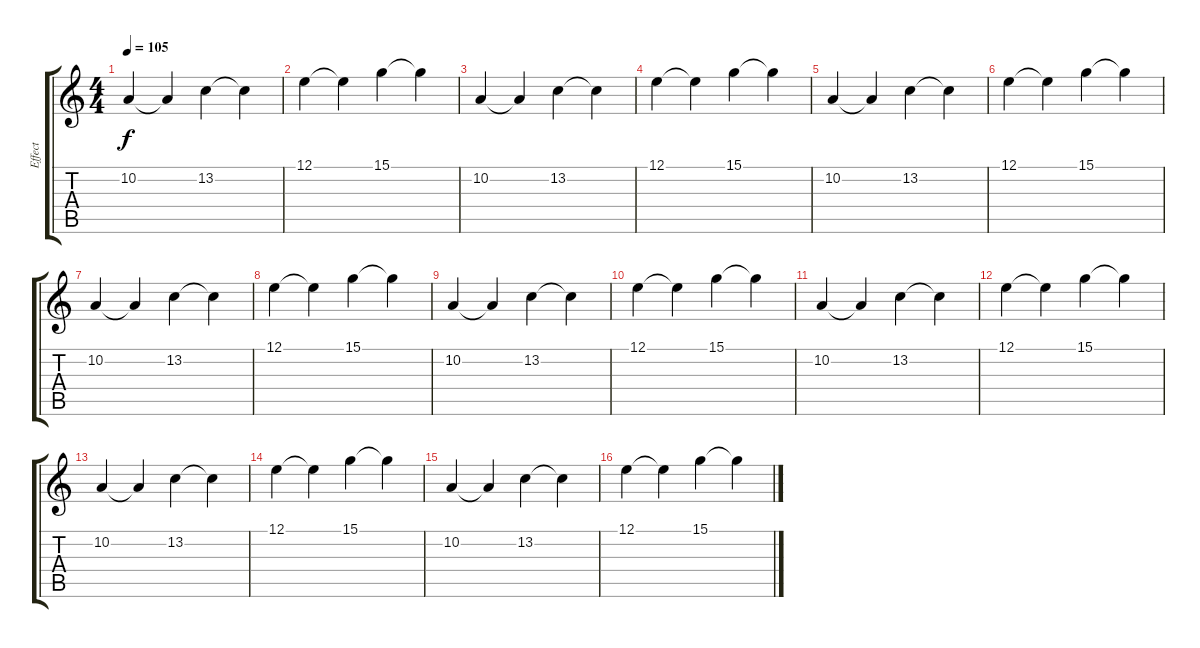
\track ("Effect" "Effect") {instrument electricpiano1}
\staff {score tabs}
\tuning (E4 B3 G3 D3 A2 E2) {hide}
\ts (4 4)
\tempo 105
\clef g2
\ks c
10.2.4{dy f instrument electricpiano1} 10.2{t}.4 13.2.4 13.2{t}.4 |
12.1.4 12.1{t}.4 15.1.4 15.1{t}.4 |
10.2.4 10.2{t}.4 13.2.4 13.2{t}.4 |
12.1.4 12.1{t}.4 15.1.4 15.1{t}.4 |
10.2.4 10.2{t}.4 13.2.4 13.2{t}.4 |
12.1.4 12.1{t}.4 15.1.4 15.1{t}.4 |
10.2.4 10.2{t}.4 13.2.4 13.2{t}.4 |
12.1.4 12.1{t}.4 15.1.4 15.1{t}.4 |
10.2.4 10.2{t}.4 13.2.4 13.2{t}.4 |
12.1.4 12.1{t}.4 15.1.4 15.1{t}.4 |
10.2.4 10.2{t}.4 13.2.4 13.2{t}.4 |
12.1.4 12.1{t}.4 15.1.4 15.1{t}.4 |
10.2.4 10.2{t}.4 13.2.4 13.2{t}.4 |
12.1.4 12.1{t}.4 15.1.4 15.1{t}.4 |
10.2.4 10.2{t}.4 13.2.4 13.2{t}.4 |
12.1.4 12.1{t}.4 15.1.4 15.1{t}.4
